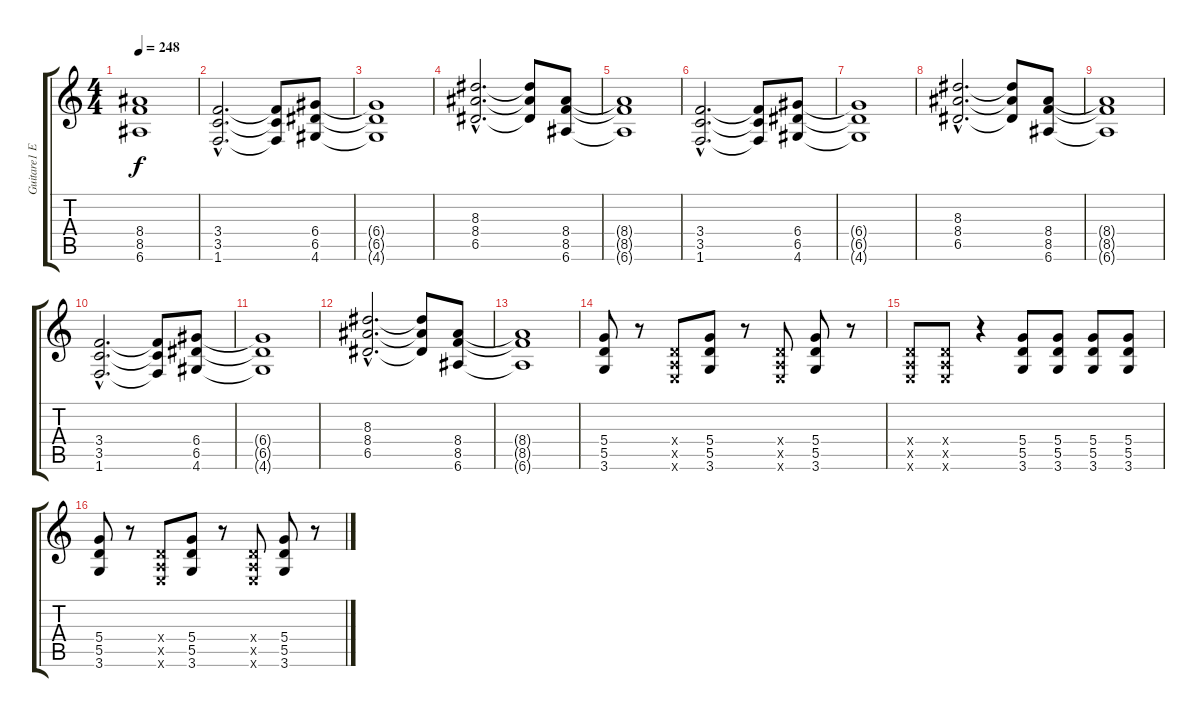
\track ("Guitare1 E" "Guitare1 E") {instrument overdrivenguitar}
\staff {score tabs}
\tuning (E4 B3 G3 D3 A2 E2) {hide}
\ts (4 4)
\tempo 248
\clef g2
\ks c
(8.4{t} 8.5{t} 6.6{t}).1{dy f} |
(3.4{hac} 3.5{hac} 1.6{hac}).2{d} (3.4{t} 3.5{t} 1.6{t}).8 (6.4 6.5 4.6).8 |
(6.4{t} 6.5{t} 4.6{t}).1 |
(8.3{hac} 8.4{hac} 6.5{hac}).2{d} (8.3{t} 8.4{t} 6.5{t}).8 (8.4 8.5 6.6).8 |
(8.4{t} 8.5{t} 6.6{t}).1 |
(3.4{hac} 3.5{hac} 1.6{hac}).2{d} (3.4{t} 3.5{t} 1.6{t}).8 (6.4 6.5 4.6).8 |
(6.4{t} 6.5{t} 4.6{t}).1 |
(8.3{hac} 8.4{hac} 6.5{hac}).2{d} (8.3{t} 8.4{t} 6.5{t}).8 (8.4 8.5 6.6).8 |
(8.4{t} 8.5{t} 6.6{t}).1 |
(3.4{hac} 3.5{hac} 1.6{hac}).2{d} (3.4{t} 3.5{t} 1.6{t}).8 (6.4 6.5 4.6).8 |
(6.4{t} 6.5{t} 4.6{t}).1 |
(8.3{hac} 8.4{hac} 6.5{hac}).2{d} (8.3{t} 8.4{t} 6.5{t}).8 (8.4 8.5 6.6).8 |
(8.4{t} 8.5{t} 6.6{t}).1 |
(5.4 5.5 3.6).8 r.8 (0.4{x} 0.5{x} 0.6{x}).8 (5.4 5.5 3.6).8 r.8 (0.4{x} 0.5{x} 0.6{x}).8 (5.4 5.5 3.6).8 r.8 |
(0.4{x} 0.5{x} 0.6{x}).8 (0.4{x} 0.5{x} 0.6{x}).8 r.4 (5.4 5.5 3.6).8 (5.4 5.5 3.6).8 (5.4 5.5 3.6).8 (5.4 5.5 3.6).8 |
(5.4 5.5 3.6).8 r.8 (0.4{x} 0.5{x} 0.6{x}).8 (5.4 5.5 3.6).8 r.8 (0.4{x} 0.5{x} 0.6{x}).8 (5.4 5.5 3.6).8 r.8
